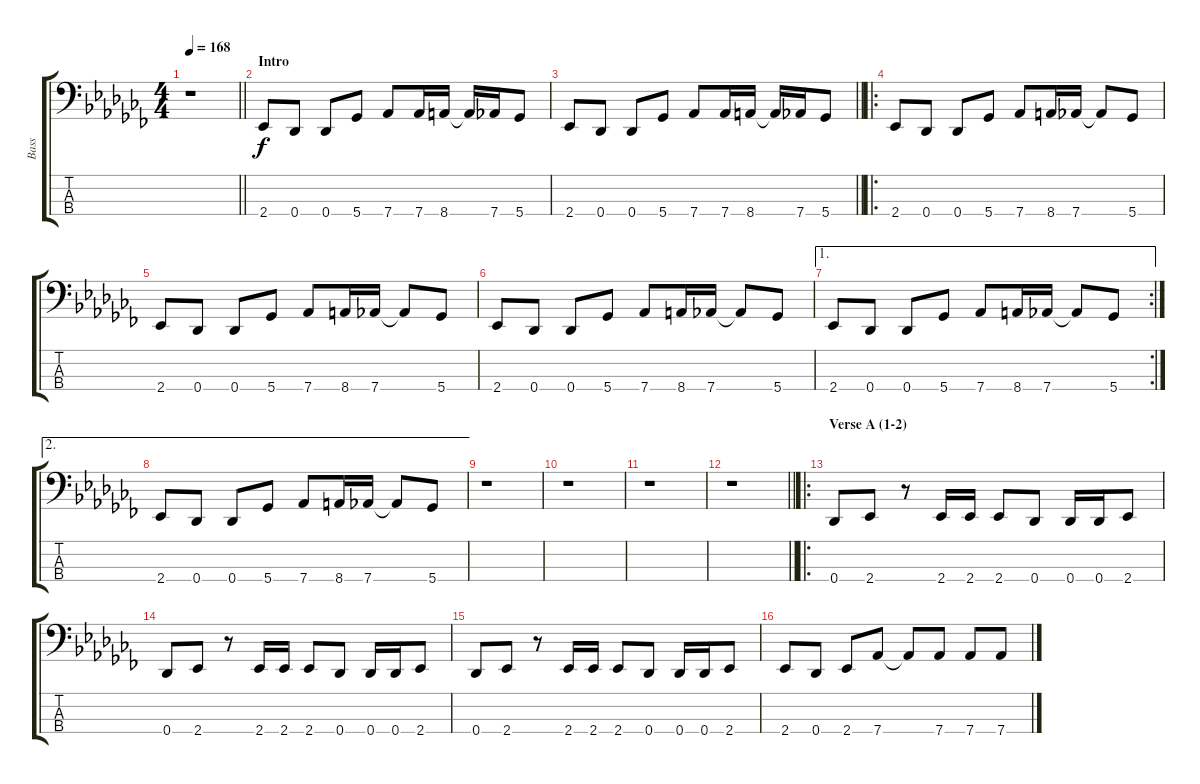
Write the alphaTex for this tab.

\track ("Bass" "Bass") {instrument electricbasspick}
\staff {score tabs}
\tuning (Gb2 Db2 Ab1 Db1) {hide}
\ts (4 4)
\tempo 168
\clef f4
\barLineRight lightlight
\ks abminor
r.1{dy f instrument electricbasspick} |
\section ("" "Intro")
2.4.8 0.4.8 0.4.8 5.4.8 7.4.8 7.4.16 8.4.16 8.4{t}.16 7.4.16 5.4.8 |
\barLineRight lightlight
2.4.8 0.4.8 0.4.8 5.4.8 7.4.8 7.4.16 8.4.16 8.4{t}.16 7.4.16 5.4.8 |
\ro
2.4.8 0.4.8 0.4.8 5.4.8 7.4.8 8.4.16 7.4.16 7.4{t}.8 5.4.8 |
2.4.8 0.4.8 0.4.8 5.4.8 7.4.8 8.4.16 7.4.16 7.4{t}.8 5.4.8 |
2.4.8 0.4.8 0.4.8 5.4.8 7.4.8 8.4.16 7.4.16 7.4{t}.8 5.4.8 |
\ae 1
\rc 2
2.4.8 0.4.8 0.4.8 5.4.8 7.4.8 8.4.16 7.4.16 7.4{t}.8 5.4.8 |
\ae 2
2.4.8 0.4.8 0.4.8 5.4.8 7.4.8 8.4.16 7.4.16 7.4{t}.8 5.4.8 |
r.1 |
r.1 |
r.1 |
\barLineRight lightlight
r.1 |
\ro
\section ("" "Verse A (1-2)")
0.4.8 2.4.8 r.8 2.4.16 2.4.16 2.4.8 0.4.8 0.4.16 0.4.16 2.4.8 |
0.4.8 2.4.8 r.8 2.4.16 2.4.16 2.4.8 0.4.8 0.4.16 0.4.16 2.4.8 |
0.4.8 2.4.8 r.8 2.4.16 2.4.16 2.4.8 0.4.8 0.4.16 0.4.16 2.4.8 |
2.4.8 0.4.8 2.4.8 7.4.8 7.4{t}.8 7.4.8 7.4.8 7.4.8
